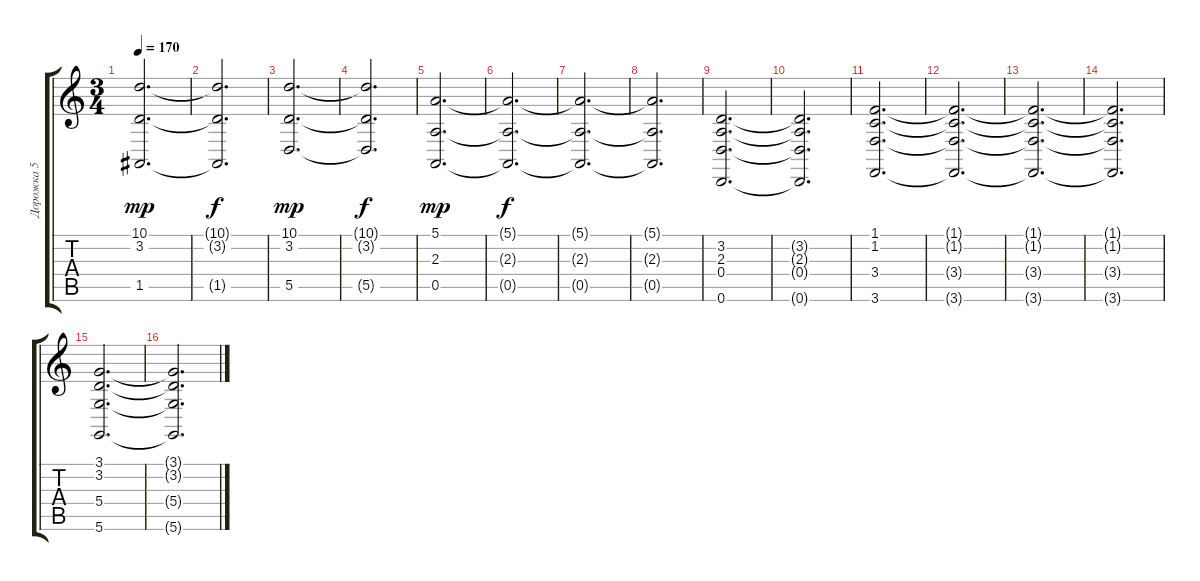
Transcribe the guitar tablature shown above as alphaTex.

\track ("Дорожка 5" "Дорожка 5") {instrument stringensemble1}
\staff {score tabs}
\tuning (E4 B3 G3 D3 A2 D2) {hide}
\ts (3 4)
\tempo 170
\clef g2
\ks c
(10.1 3.2 1.5).2{d dy mp} |
(10.1{t} 3.2{t} 1.5{t}).2{d dy f} |
(10.1 3.2 5.5).2{d dy mp} |
(10.1{t} 3.2{t} 5.5{t}).2{d dy f} |
(5.1 2.3 0.5).2{d dy mp} |
(5.1{t} 2.3{t} 0.5{t}).2{d dy f} |
(5.1{t} 2.3{t} 0.5{t}).2{d} |
(5.1{t} 2.3{t} 0.5{t}).2{d} |
(3.2 2.3 0.4 0.6).2{d} |
(3.2{t} 2.3{t} 0.4{t} 0.6{t}).2{d} |
(1.1 1.2 3.4 3.6).2{d} |
(1.1{t} 1.2{t} 3.4{t} 3.6{t}).2{d} |
(1.1{t} 1.2{t} 3.4{t} 3.6{t}).2{d} |
(1.1{t} 1.2{t} 3.4{t} 3.6{t}).2{d} |
(3.1 3.2 5.4 5.6).2{d} |
(3.1{t} 3.2{t} 5.4{t} 5.6{t}).2{d}
